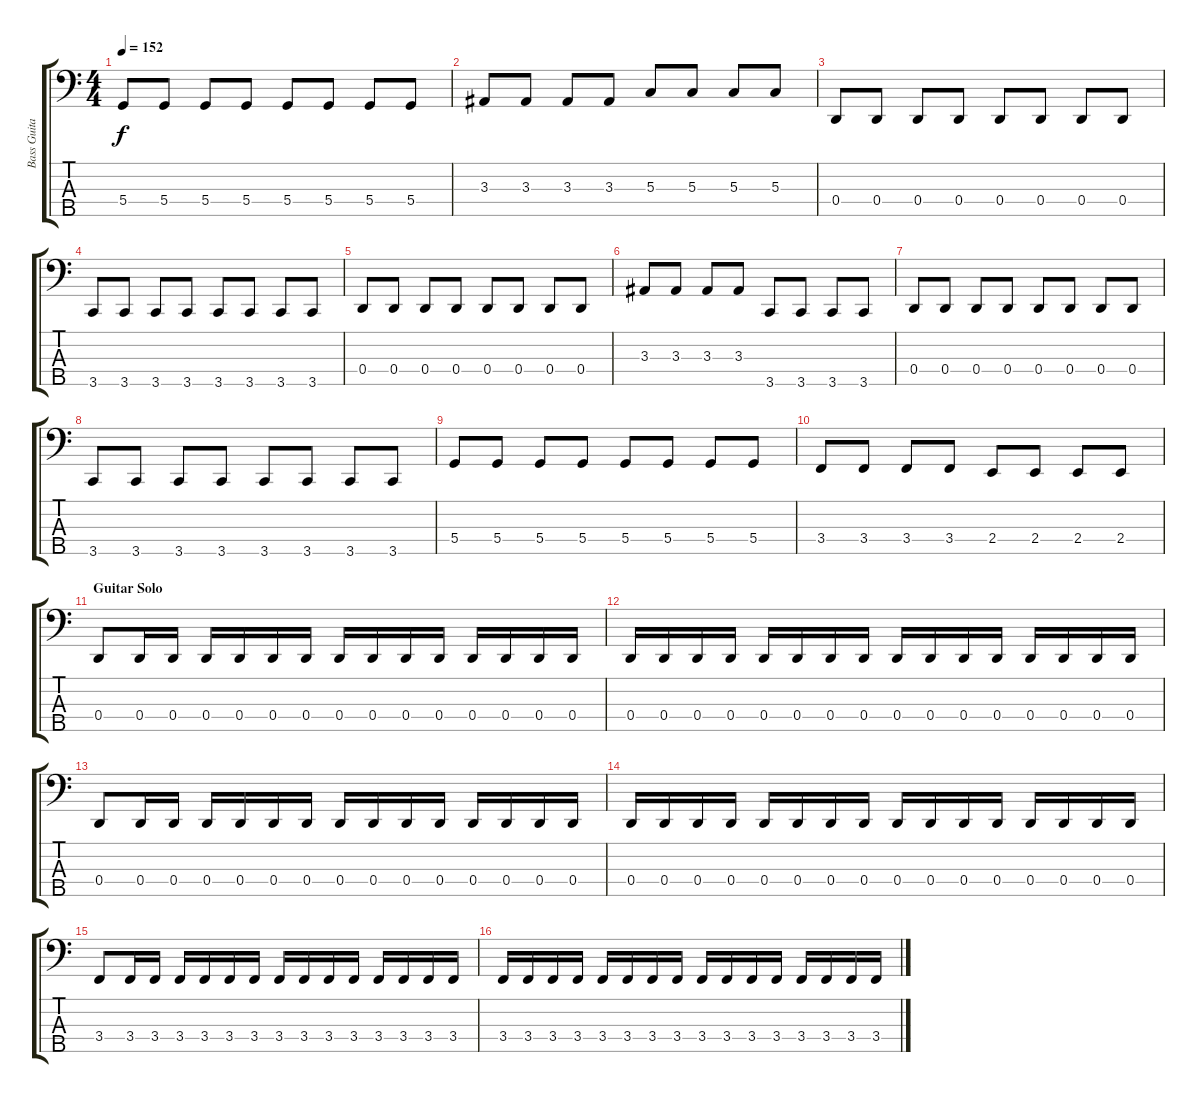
\track ("Bass Guitar" "Bass Guita") {instrument electricbasspick}
\staff {score tabs}
\tuning (F2 C2 G1 D1 A0) {hide}
\ts (4 4)
\tempo 152
\clef f4
\ks c
5.4.8{dy f} 5.4.8 5.4.8 5.4.8 5.4.8 5.4.8 5.4.8 5.4.8 |
3.3.8 3.3.8 3.3.8 3.3.8 5.3.8 5.3.8 5.3.8 5.3.8 |
0.4.8 0.4.8 0.4.8 0.4.8 0.4.8 0.4.8 0.4.8 0.4.8 |
3.5.8 3.5.8 3.5.8 3.5.8 3.5.8 3.5.8 3.5.8 3.5.8 |
0.4.8 0.4.8 0.4.8 0.4.8 0.4.8 0.4.8 0.4.8 0.4.8 |
3.3.8 3.3.8 3.3.8 3.3.8 3.5.8 3.5.8 3.5.8 3.5.8 |
0.4.8 0.4.8 0.4.8 0.4.8 0.4.8 0.4.8 0.4.8 0.4.8 |
3.5.8 3.5.8 3.5.8 3.5.8 3.5.8 3.5.8 3.5.8 3.5.8 |
5.4.8 5.4.8 5.4.8 5.4.8 5.4.8 5.4.8 5.4.8 5.4.8 |
3.4.8 3.4.8 3.4.8 3.4.8 2.4.8 2.4.8 2.4.8 2.4.8 |
\section ("" "Guitar Solo")
0.4.8 0.4.16 0.4.16 0.4.16 0.4.16 0.4.16 0.4.16 0.4.16 0.4.16 0.4.16 0.4.16 0.4.16 0.4.16 0.4.16 0.4.16 |
0.4.16 0.4.16 0.4.16 0.4.16 0.4.16 0.4.16 0.4.16 0.4.16 0.4.16 0.4.16 0.4.16 0.4.16 0.4.16 0.4.16 0.4.16 0.4.16 |
0.4.8 0.4.16 0.4.16 0.4.16 0.4.16 0.4.16 0.4.16 0.4.16 0.4.16 0.4.16 0.4.16 0.4.16 0.4.16 0.4.16 0.4.16 |
0.4.16 0.4.16 0.4.16 0.4.16 0.4.16 0.4.16 0.4.16 0.4.16 0.4.16 0.4.16 0.4.16 0.4.16 0.4.16 0.4.16 0.4.16 0.4.16 |
3.4.8 3.4.16 3.4.16 3.4.16 3.4.16 3.4.16 3.4.16 3.4.16 3.4.16 3.4.16 3.4.16 3.4.16 3.4.16 3.4.16 3.4.16 |
3.4.16 3.4.16 3.4.16 3.4.16 3.4.16 3.4.16 3.4.16 3.4.16 3.4.16 3.4.16 3.4.16 3.4.16 3.4.16 3.4.16 3.4.16 3.4.16
